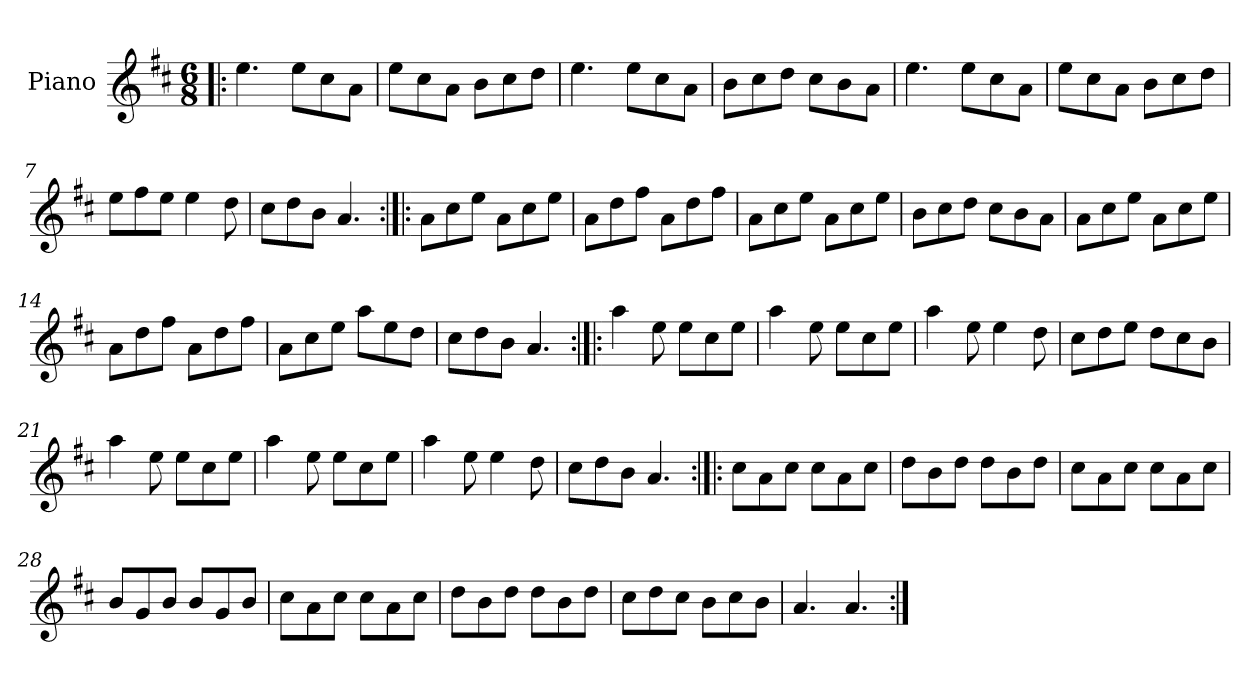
**kern
*part1
*staff1
*I"Piano
*I'Pno.
*clefG2
*k[f#c#]
*M6/8
=1!|:
4.ee\
8ee\L
8cc#\
8a\J
=2
8ee\L
8cc#\
8a\J
8b\L
8cc#\
8dd\J
=3
4.ee\
8ee\L
8cc#\
8a\J
=4
8b\L
8cc#\
8dd\J
8cc#\L
8b\
8a\J
=5
4.ee\
8ee\L
8cc#\
8a\J
=6
8ee\L
8cc#\
8a\J
8b\L
8cc#\
8dd\J
!!LO:LB:g=z
=7
8ee\L
8ff#\
8ee\J
4ee\
8dd\
=8
8cc#\L
8dd\
8b\J
4.a/
=9:|!|:
8a\L
8cc#\
8ee\J
8a\L
8cc#\
8ee\J
=10
8a\L
8dd\
8ff#\J
8a\L
8dd\
8ff#\J
=11
8a\L
8cc#\
8ee\J
8a\L
8cc#\
8ee\J
=12
8b\L
8cc#\
8dd\J
8cc#\L
8b\
8a\J
!!LO:LB:g=z
=13
8a\L
8cc#\
8ee\J
8a\L
8cc#\
8ee\J
=14
8a\L
8dd\
8ff#\J
8a\L
8dd\
8ff#\J
=15
8a\L
8cc#\
8ee\J
8aa\L
8ee\
8dd\J
=16
8cc#\L
8dd\
8b\J
4.a/
=17:|!|:
4aa\
8ee\
8ee\L
8cc#\
8ee\J
=18
4aa\
8ee\
8ee\L
8cc#\
8ee\J
=19
4aa\
8ee\
4ee\
8dd\
!!LO:LB:g=z
=20
8cc#\L
8dd\
8ee\J
8dd\L
8cc#\
8b\J
=21
4aa\
8ee\
8ee\L
8cc#\
8ee\J
=22
4aa\
8ee\
8ee\L
8cc#\
8ee\J
=23
4aa\
8ee\
4ee\
8dd\
=24
8cc#\L
8dd\
8b\J
4.a/
=25:|!|:
8cc#\L
8a\
8cc#\J
8cc#\L
8a\
8cc#\J
=26
8dd\L
8b\
8dd\J
8dd\L
8b\
8dd\J
!!LO:LB:g=z
=27
8cc#\L
8a\
8cc#\J
8cc#\L
8a\
8cc#\J
=28
8b/L
8g/
8b/J
8b/L
8g/
8b/J
=29
8cc#\L
8a\
8cc#\J
8cc#\L
8a\
8cc#\J
=30
8dd\L
8b\
8dd\J
8dd\L
8b\
8dd\J
=31
8cc#\L
8dd\
8cc#\J
8b\L
8cc#\
8b\J
=32
4.a/
4.a/
=:|!
*-
